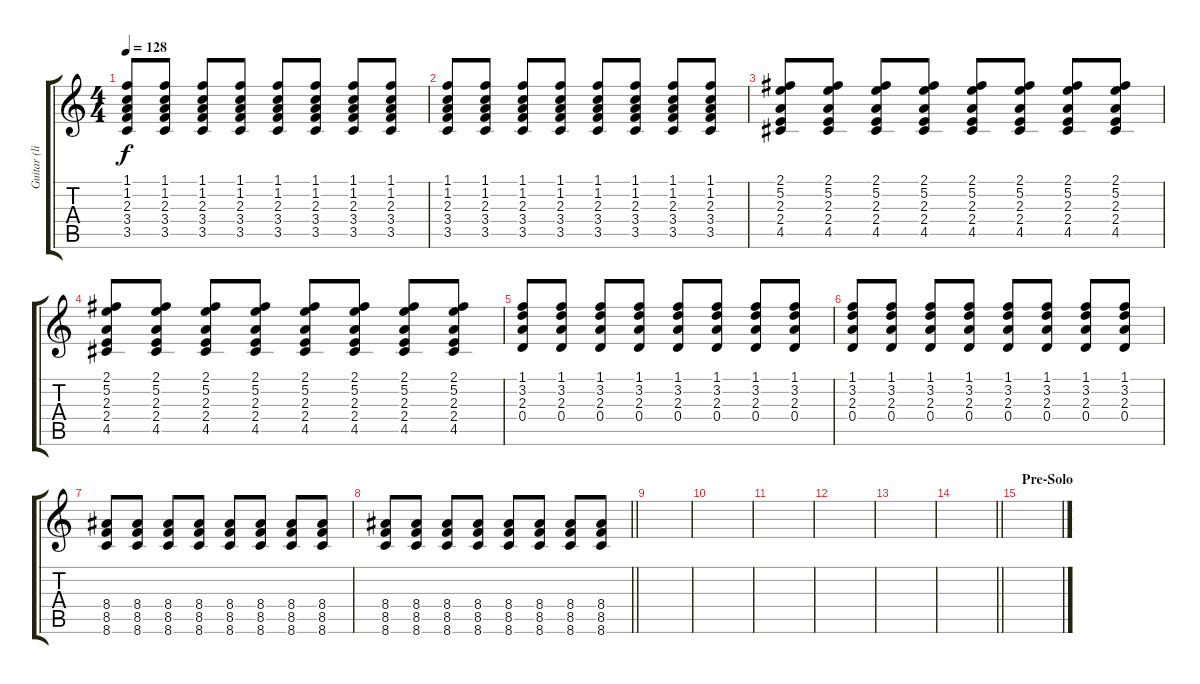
\track ("Guitar (live)" "Guitar (li") {instrument distortionguitar}
\staff {score tabs}
\tuning (E4 B3 G3 D3 A2 E2) {hide}
\ts (4 4)
\tempo 128
\clef g2
\ks c
(1.1 1.2 2.3 3.4 3.5).8{dy f} (1.1 1.2 2.3 3.4 3.5).8 (1.1 1.2 2.3 3.4 3.5).8 (1.1 1.2 2.3 3.4 3.5).8 (1.1 1.2 2.3 3.4 3.5).8 (1.1 1.2 2.3 3.4 3.5).8 (1.1 1.2 2.3 3.4 3.5).8 (1.1 1.2 2.3 3.4 3.5).8 |
(1.1 1.2 2.3 3.4 3.5).8 (1.1 1.2 2.3 3.4 3.5).8 (1.1 1.2 2.3 3.4 3.5).8 (1.1 1.2 2.3 3.4 3.5).8 (1.1 1.2 2.3 3.4 3.5).8 (1.1 1.2 2.3 3.4 3.5).8 (1.1 1.2 2.3 3.4 3.5).8 (1.1 1.2 2.3 3.4 3.5).8 |
(2.1 5.2 2.3 2.4 4.5).8 (2.1 5.2 2.3 2.4 4.5).8 (2.1 5.2 2.3 2.4 4.5).8 (2.1 5.2 2.3 2.4 4.5).8 (2.1 5.2 2.3 2.4 4.5).8 (2.1 5.2 2.3 2.4 4.5).8 (2.1 5.2 2.3 2.4 4.5).8 (2.1 5.2 2.3 2.4 4.5).8 |
(2.1 5.2 2.3 2.4 4.5).8 (2.1 5.2 2.3 2.4 4.5).8 (2.1 5.2 2.3 2.4 4.5).8 (2.1 5.2 2.3 2.4 4.5).8 (2.1 5.2 2.3 2.4 4.5).8 (2.1 5.2 2.3 2.4 4.5).8 (2.1 5.2 2.3 2.4 4.5).8 (2.1 5.2 2.3 2.4 4.5).8 |
(1.1 3.2 2.3 0.4).8 (1.1 3.2 2.3 0.4).8 (1.1 3.2 2.3 0.4).8 (1.1 3.2 2.3 0.4).8 (1.1 3.2 2.3 0.4).8 (1.1 3.2 2.3 0.4).8 (1.1 3.2 2.3 0.4).8 (1.1 3.2 2.3 0.4).8 |
(1.1 3.2 2.3 0.4).8 (1.1 3.2 2.3 0.4).8 (1.1 3.2 2.3 0.4).8 (1.1 3.2 2.3 0.4).8 (1.1 3.2 2.3 0.4).8 (1.1 3.2 2.3 0.4).8 (1.1 3.2 2.3 0.4).8 (1.1 3.2 2.3 0.4).8 |
(8.4 8.5 8.6).8 (8.4 8.5 8.6).8 (8.4 8.5 8.6).8 (8.4 8.5 8.6).8 (8.4 8.5 8.6).8 (8.4 8.5 8.6).8 (8.4 8.5 8.6).8 (8.4 8.5 8.6).8 |
\barLineRight lightlight
(8.4 8.5 8.6).8 (8.4 8.5 8.6).8 (8.4 8.5 8.6).8 (8.4 8.5 8.6).8 (8.4 8.5 8.6).8 (8.4 8.5 8.6).8 (8.4 8.5 8.6).8 (8.4 8.5 8.6).8 |
|
|
|
|
|
\barLineRight lightlight
|
\section ("" "Pre-Solo")
